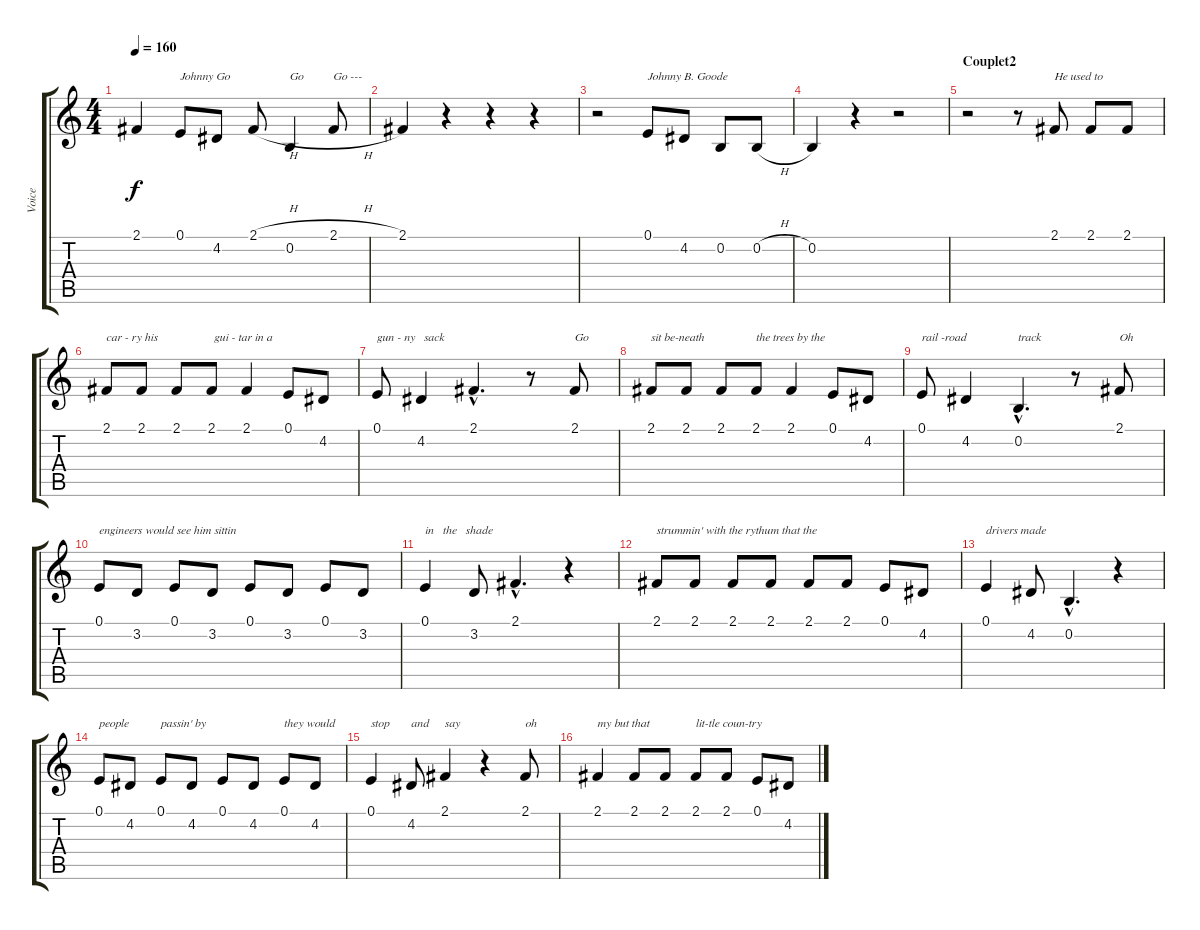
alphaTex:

\track ("Voice" "Voice") {instrument baritonesax}
\staff {score tabs}
\tuning (E4 B3 G3 D3 A2 E2) {hide}
\ts (4 4)
\tempo 160
\clef g2
\ks c
2.1.4{dy f} 0.1.8{txt "Johnny Go"} 4.2.8 2.1{h}.8 0.2.4{txt "Go"} 2.1{h}.8{txt "Go ---"} |
2.1.4 r.4 r.4 r.4 |
r.2 0.1.8{txt "Johnny B. Goode"} 4.2.8 0.2.8 0.2{h}.8 |
0.2.4 r.4 r.2 |
\section ("" "Couplet2")
r.2 r.8 2.1.8{txt "He used to"} 2.1.8 2.1.8 |
2.1.8{txt "car - ry his"} 2.1.8 2.1.8 2.1.8{txt " gui - tar in a"} 2.1.4 0.1.8 4.2.8 |
0.1.8{txt "gun - ny   sack"} 4.2.4 2.1{hac}.4{d} r.8 2.1.8{txt "Go"} |
2.1.8{txt "sit be-neath"} 2.1.8 2.1.8 2.1.8{txt "the trees by the"} 2.1.4 0.1.8 4.2.8 |
0.1.8{txt "rail -road"} 4.2.4 0.2{hac}.4{d txt "track"} r.8 2.1.8{txt "Oh"} |
0.1.8{txt "engineers would see him sittin"} 3.2.8 0.1.8 3.2.8 0.1.8 3.2.8 0.1.8 3.2.8 |
0.1.4{txt "in   the   shade"} 3.2.8 2.1{hac}.4{d} r.4 |
2.1.8{txt "strummin' with the rythum that the"} 2.1.8 2.1.8 2.1.8 2.1.8 2.1.8 0.1.8 4.2.8 |
0.1.4{txt "drivers made"} 4.2.8 0.2{hac}.4{d} r.4 |
0.1.8{txt "people"} 4.2.8 0.1.8{txt "passin' by "} 4.2.8 0.1.8 4.2.8 0.1.8{txt "they would "} 4.2.8 |
0.1.4{txt "stop"} 4.2.8{txt "and"} 2.1.4{txt "say "} r.4 2.1.8{txt "oh"} |
2.1.4{txt "my but that "} 2.1.8 2.1.8 2.1.8{txt "lit-tle coun-try"} 2.1.8 0.1.8 4.2.8
